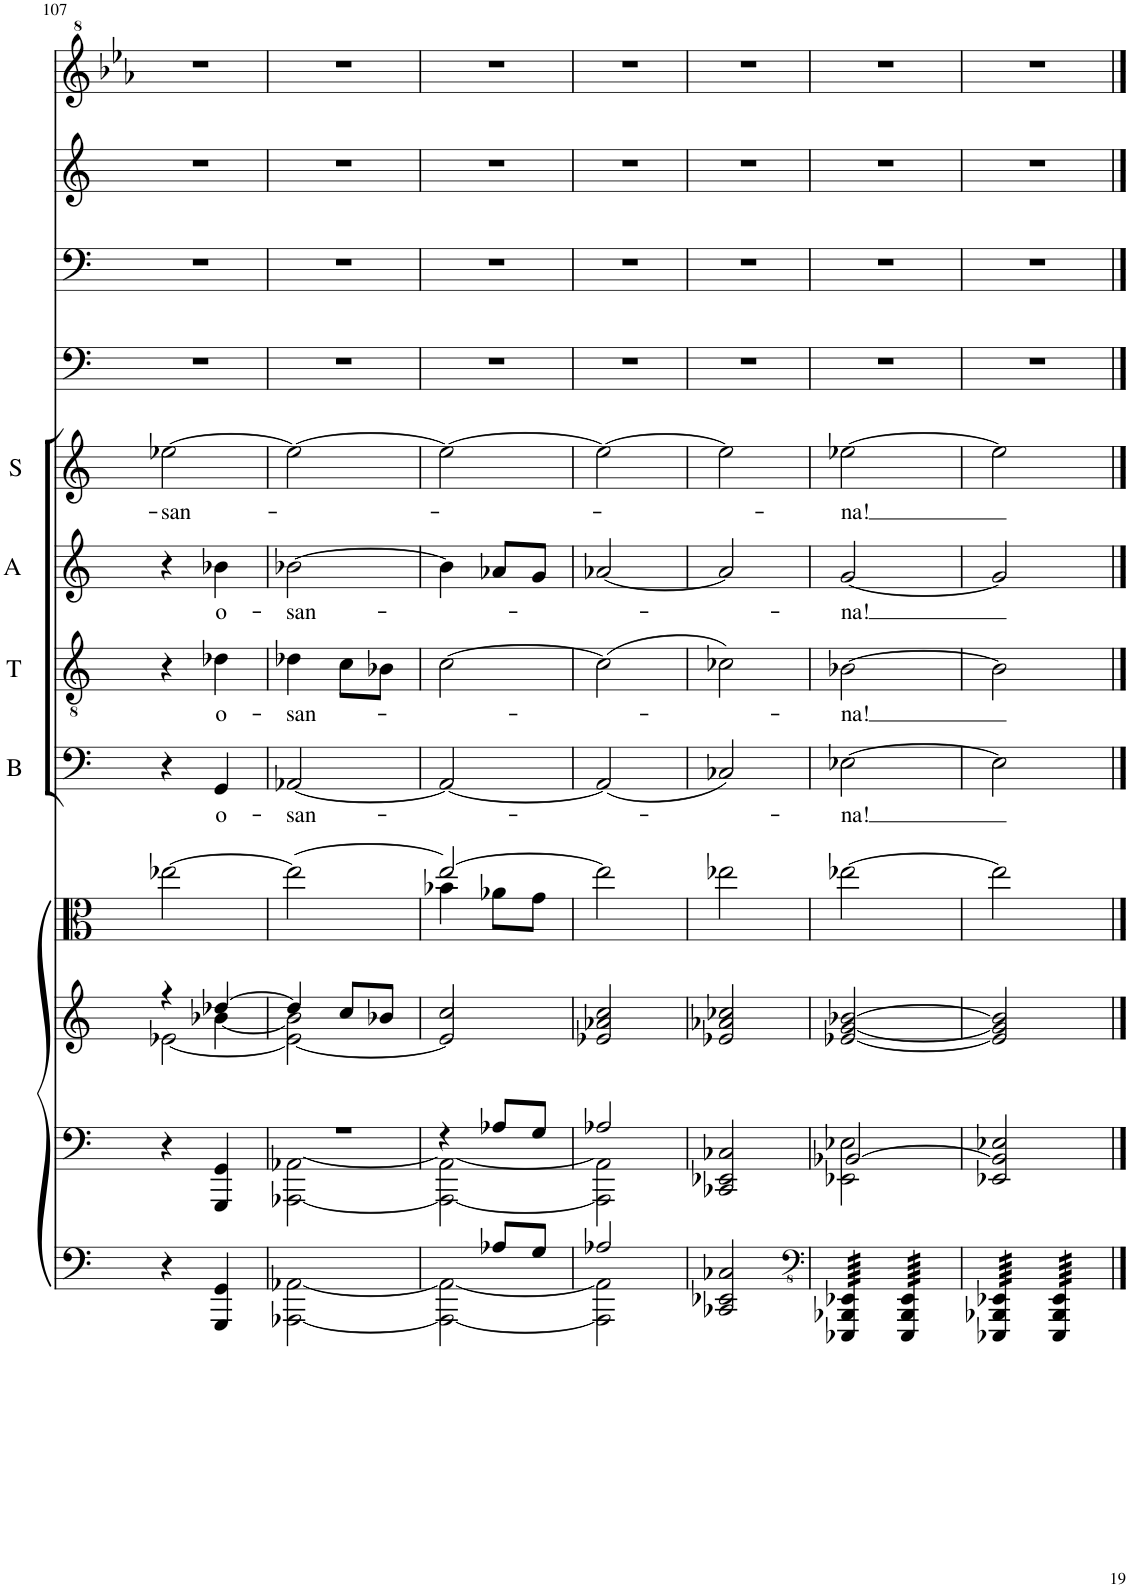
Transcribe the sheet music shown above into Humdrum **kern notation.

**kern	**kern	**kern	**kern	**kern	**text	**kern	**text	**kern	**text	**kern	**text	**kern	**kern	**kern	**kern
*part12	*part11	*part10	*part9	*part8	*part8	*part7	*part7	*part6	*part6	*part5	*part5	*part4	*part3	*part2	*part1
*staff12	*staff11	*staff10	*staff9	*staff8	*staff8	*staff7	*staff7	*staff6	*staff6	*staff5	*staff5	*staff4	*staff3	*staff2	*staff1
*I"Pauke	*I"Kontrabasse	*I"Synthesizer Strings-R2	*I"Bratschen	*I"Bass	*	*I"Tenor	*	*I"Alt	*	*I"Sopran	*	*I"Bass Solo	*I"Tenor Solo	*I"Alt Solo	*I"Sopran Solo
*	*	*I'Str	*	*I'B	*	*I'T	*	*I'A	*	*I'S	*	*	*	*	*
!!LO:PB:g=z
*clefF4	*clefF4	*clefG2	*clefC3	*clefF4	*	*clefGv2	*	*clefG2	*	*clefG2	*	*clefF4	*clefF4	*clefG2	*clefG^2
*	*	*	*	*	*	*ITrd7c12	*	*ITrd1c2	*	*	*	*	*	*ITrd4c7	*ITrd-7c-12
*k[]	*k[]	*k[]	*k[]	*k[]	*	*k[]	*	*k[]	*	*k[]	*	*k[]	*k[]	*k[]	*k[b-e-a-]
*M2/4	*M2/4	*M2/4	*M2/4	*M2/4	*	*M2/4	*	*M2/4	*	*M2/4	*	*M2/4	*M2/4	*M2/4	*M2/4
=107	=107	=107	=107	=107	=107	=107	=107	=107	=107	=107	=107	=107	=107	=107	=107
*	*	*^	*	*	*	*	*	*	*	*	*	*	*	*	*
*	*	*	*^	*	*	*	*	*	*	*	*	*	*	*	*	*
!	!	!	!	!	!	!	!	!	!	!	!	!	!LO:LY:b	!	!	!	!
4r	4r	4r	4ryy	[2e-X\	[2ee-X\	4r	.	4r	.	4r	.	[2ee-X\	-san-	2r	2r	2r	2r
!	!	!	!	!	!	!	!LO:LY:b	!	!LO:LY:b	!	!LO:LY:b	!	!	!	!	!	!
4GGG/ 4GG/	4GGG/ 4GG/	[4dd-X/	[4b-X\	.	.	4GG/	o-	4d-X\	o-	4b-X\	o-	.	.	.	.	.	.
=108	=108	=108	=108	=108	=108	=108	=108	=108	=108	=108	=108	=108	=108	=108	=108	=108	=108
*^	*^	*	*	*	*	*	*	*	*	*	*	*	*	*	*	*	*
!	!	!	!	!	!	!	!	!	!LO:LY:b	!	!LO:LY:b	!	!LO:LY:b	!	!	!	!	!	!
2ryy	[2AAA-X\ [2AA-X\	2r	[2AAA-X\ [2AA-X\	4dd-/]	2b-\]	2e-\_	2ee-\_	[2AA-X/	-san-	4d-X\	-san-	[2b-X\	-san-	2ee-\_	.	2r	2r	2r	2r
.	.	.	.	8cc/L	.	.	.	.	.	8c\L	.	.	.	.	.	.	.	.	.
.	.	.	.	8b-X/J	.	.	.	.	.	8B-X\J	.	.	.	.	.	.	.	.	.
*	*	*	*	*	*v	*v	*	*	*	*	*	*	*	*	*	*	*	*	*
=109	=109	=109	=109	=109	=109	=109	=109	=109	=109	=109	=109	=109	=109	=109	=109	=109	=109	=109
*	*	*	*	*	*	*^	*	*	*	*	*	*	*	*	*	*	*	*
4ryy	2AAA-\_ 2AA-\_	4r	2AAA-\_ 2AA-\_	2cc/	2e-/]	2ee-/_	4b-X\	2AA-/_	.	[2c\	.	4b-\]	.	2ee-\_	.	2r	2r	2r	2r
8A-X/L	.	8A-X/L	.	.	.	.	8a-X\L	.	.	.	.	8a-X/L	.	.	.	.	.	.	.
8G/J	.	8G/J	.	.	.	.	8g\J	.	.	.	.	8g/J	.	.	.	.	.	.	.
*	*	*	*	*v	*v	*	*	*	*	*	*	*	*	*	*	*	*	*	*
*	*	*	*	*	*v	*v	*	*	*	*	*	*	*	*	*	*	*	*
=110	=110	=110	=110	=110	=110	=110	=110	=110	=110	=110	=110	=110	=110	=110	=110	=110	=110
2A-X/	2AAA-\] 2AA-\]	2A-X/	2AAA-\] 2AA-\]	2e-X/ 2a-X/ 2cc/	2ee-\]	(2AA-/]	.	(2c\]	.	[2a-X/	.	2ee-\_	.	2r	2r	2r	2r
*v	*v	*	*	*	*	*	*	*	*	*	*	*	*	*	*	*	*
*	*v	*v	*	*	*	*	*	*	*	*	*	*	*	*	*	*
=111	=111	=111	=111	=111	=111	=111	=111	=111	=111	=111	=111	=111	=111	=111	=111
2CC-X/ 2EE-X/ 2C-X/	2CC-X/ 2EE-X/ 2C-X/	2e-X/ 2a-X/ 2cc-X/	2ee-X\	2C-X/)	.	2c-X\)	.	2a-/]	.	2ee-\]	.	2r	2r	2r	2r
=112	=112	=112	=112	=112	=112	=112	=112	=112	=112	=112	=112	=112	=112	=112	=112
*clefFv4	*	*	*	*	*	*	*	*	*	*	*	*	*	*	*
*	*^	*	*	*	*	*	*	*	*	*	*	*	*	*	*
!	!	!	!	!	!	!LO:LY:b	!	!LO:LY:b	!	!LO:LY:b	!	!LO:LY:b	!	!	!	!
*tremolo	*	*	*	*	*	*	*	*	*	*	*	*	*	*	*	*
64EEEE-X/ 64BBBB-X/ 64EEE-X/LLLL	[2BB-X/	2EE-X\ 2E-X\	[2e-X/ [2g/ [2b-X/	[2ee-X\	[2E-X\	-na!	[2B-X\	-na!	[2g/	-na!	[2ee-X\	-na!	2r	2r	2r	2r
64EEEE-X/ 64BBBB-X/ 64EEE-X/	.	.	.	.	.	.	.	.	.	.	.	.	.	.	.	.
64EEEE-X/ 64BBBB-X/ 64EEE-X/	.	.	.	.	.	.	.	.	.	.	.	.	.	.	.	.
64EEEE-X/ 64BBBB-X/ 64EEE-X/	.	.	.	.	.	.	.	.	.	.	.	.	.	.	.	.
64EEEE-X/ 64BBBB-X/ 64EEE-X/	.	.	.	.	.	.	.	.	.	.	.	.	.	.	.	.
64EEEE-X/ 64BBBB-X/ 64EEE-X/	.	.	.	.	.	.	.	.	.	.	.	.	.	.	.	.
64EEEE-X/ 64BBBB-X/ 64EEE-X/	.	.	.	.	.	.	.	.	.	.	.	.	.	.	.	.
64EEEE-X/ 64BBBB-X/ 64EEE-X/	.	.	.	.	.	.	.	.	.	.	.	.	.	.	.	.
64EEEE-X/ 64BBBB-X/ 64EEE-X/	.	.	.	.	.	.	.	.	.	.	.	.	.	.	.	.
64EEEE-X/ 64BBBB-X/ 64EEE-X/	.	.	.	.	.	.	.	.	.	.	.	.	.	.	.	.
64EEEE-X/ 64BBBB-X/ 64EEE-X/	.	.	.	.	.	.	.	.	.	.	.	.	.	.	.	.
64EEEE-X/ 64BBBB-X/ 64EEE-X/	.	.	.	.	.	.	.	.	.	.	.	.	.	.	.	.
64EEEE-X/ 64BBBB-X/ 64EEE-X/	.	.	.	.	.	.	.	.	.	.	.	.	.	.	.	.
64EEEE-X/ 64BBBB-X/ 64EEE-X/	.	.	.	.	.	.	.	.	.	.	.	.	.	.	.	.
64EEEE-X/ 64BBBB-X/ 64EEE-X/	.	.	.	.	.	.	.	.	.	.	.	.	.	.	.	.
64EEEE-X/ 64BBBB-X/ 64EEE-X/JJJJ	.	.	.	.	.	.	.	.	.	.	.	.	.	.	.	.
64EEEE-/ 64BBBB-/ 64EEE-/LLLL	.	.	.	.	.	.	.	.	.	.	.	.	.	.	.	.
64EEEE-/ 64BBBB-/ 64EEE-/	.	.	.	.	.	.	.	.	.	.	.	.	.	.	.	.
64EEEE-/ 64BBBB-/ 64EEE-/	.	.	.	.	.	.	.	.	.	.	.	.	.	.	.	.
64EEEE-/ 64BBBB-/ 64EEE-/	.	.	.	.	.	.	.	.	.	.	.	.	.	.	.	.
64EEEE-/ 64BBBB-/ 64EEE-/	.	.	.	.	.	.	.	.	.	.	.	.	.	.	.	.
64EEEE-/ 64BBBB-/ 64EEE-/	.	.	.	.	.	.	.	.	.	.	.	.	.	.	.	.
64EEEE-/ 64BBBB-/ 64EEE-/	.	.	.	.	.	.	.	.	.	.	.	.	.	.	.	.
64EEEE-/ 64BBBB-/ 64EEE-/	.	.	.	.	.	.	.	.	.	.	.	.	.	.	.	.
64EEEE-/ 64BBBB-/ 64EEE-/	.	.	.	.	.	.	.	.	.	.	.	.	.	.	.	.
64EEEE-/ 64BBBB-/ 64EEE-/	.	.	.	.	.	.	.	.	.	.	.	.	.	.	.	.
64EEEE-/ 64BBBB-/ 64EEE-/	.	.	.	.	.	.	.	.	.	.	.	.	.	.	.	.
64EEEE-/ 64BBBB-/ 64EEE-/	.	.	.	.	.	.	.	.	.	.	.	.	.	.	.	.
64EEEE-/ 64BBBB-/ 64EEE-/	.	.	.	.	.	.	.	.	.	.	.	.	.	.	.	.
64EEEE-/ 64BBBB-/ 64EEE-/	.	.	.	.	.	.	.	.	.	.	.	.	.	.	.	.
64EEEE-/ 64BBBB-/ 64EEE-/	.	.	.	.	.	.	.	.	.	.	.	.	.	.	.	.
64EEEE-/ 64BBBB-/ 64EEE-/JJJJ	.	.	.	.	.	.	.	.	.	.	.	.	.	.	.	.
*	*v	*v	*	*	*	*	*	*	*	*	*	*	*	*	*	*
=113	=113	=113	=113	=113	=113	=113	=113	=113	=113	=113	=113	=113	=113	=113	=113
64EEEE-X/ 64BBBB-X/ 64EEE-X/LLLL	2EE-X/ 2BB-/] 2E-X/	2e-/] 2g/] 2b-/]	2ee-\]	2E-\]	.	2B-\]	.	2g/]	.	2ee-\]	.	2r	2r	2r	2r
64EEEE-X/ 64BBBB-X/ 64EEE-X/	.	.	.	.	.	.	.	.	.	.	.	.	.	.	.
64EEEE-X/ 64BBBB-X/ 64EEE-X/	.	.	.	.	.	.	.	.	.	.	.	.	.	.	.
64EEEE-X/ 64BBBB-X/ 64EEE-X/	.	.	.	.	.	.	.	.	.	.	.	.	.	.	.
64EEEE-X/ 64BBBB-X/ 64EEE-X/	.	.	.	.	.	.	.	.	.	.	.	.	.	.	.
64EEEE-X/ 64BBBB-X/ 64EEE-X/	.	.	.	.	.	.	.	.	.	.	.	.	.	.	.
64EEEE-X/ 64BBBB-X/ 64EEE-X/	.	.	.	.	.	.	.	.	.	.	.	.	.	.	.
64EEEE-X/ 64BBBB-X/ 64EEE-X/	.	.	.	.	.	.	.	.	.	.	.	.	.	.	.
64EEEE-X/ 64BBBB-X/ 64EEE-X/	.	.	.	.	.	.	.	.	.	.	.	.	.	.	.
64EEEE-X/ 64BBBB-X/ 64EEE-X/	.	.	.	.	.	.	.	.	.	.	.	.	.	.	.
64EEEE-X/ 64BBBB-X/ 64EEE-X/	.	.	.	.	.	.	.	.	.	.	.	.	.	.	.
64EEEE-X/ 64BBBB-X/ 64EEE-X/	.	.	.	.	.	.	.	.	.	.	.	.	.	.	.
64EEEE-X/ 64BBBB-X/ 64EEE-X/	.	.	.	.	.	.	.	.	.	.	.	.	.	.	.
64EEEE-X/ 64BBBB-X/ 64EEE-X/	.	.	.	.	.	.	.	.	.	.	.	.	.	.	.
64EEEE-X/ 64BBBB-X/ 64EEE-X/	.	.	.	.	.	.	.	.	.	.	.	.	.	.	.
64EEEE-X/ 64BBBB-X/ 64EEE-X/JJJJ	.	.	.	.	.	.	.	.	.	.	.	.	.	.	.
64EEEE-/ 64BBBB-/ 64EEE-/LLLL	.	.	.	.	.	.	.	.	.	.	.	.	.	.	.
64EEEE-/ 64BBBB-/ 64EEE-/	.	.	.	.	.	.	.	.	.	.	.	.	.	.	.
64EEEE-/ 64BBBB-/ 64EEE-/	.	.	.	.	.	.	.	.	.	.	.	.	.	.	.
64EEEE-/ 64BBBB-/ 64EEE-/	.	.	.	.	.	.	.	.	.	.	.	.	.	.	.
64EEEE-/ 64BBBB-/ 64EEE-/	.	.	.	.	.	.	.	.	.	.	.	.	.	.	.
64EEEE-/ 64BBBB-/ 64EEE-/	.	.	.	.	.	.	.	.	.	.	.	.	.	.	.
64EEEE-/ 64BBBB-/ 64EEE-/	.	.	.	.	.	.	.	.	.	.	.	.	.	.	.
64EEEE-/ 64BBBB-/ 64EEE-/	.	.	.	.	.	.	.	.	.	.	.	.	.	.	.
64EEEE-/ 64BBBB-/ 64EEE-/	.	.	.	.	.	.	.	.	.	.	.	.	.	.	.
64EEEE-/ 64BBBB-/ 64EEE-/	.	.	.	.	.	.	.	.	.	.	.	.	.	.	.
64EEEE-/ 64BBBB-/ 64EEE-/	.	.	.	.	.	.	.	.	.	.	.	.	.	.	.
64EEEE-/ 64BBBB-/ 64EEE-/	.	.	.	.	.	.	.	.	.	.	.	.	.	.	.
64EEEE-/ 64BBBB-/ 64EEE-/	.	.	.	.	.	.	.	.	.	.	.	.	.	.	.
64EEEE-/ 64BBBB-/ 64EEE-/	.	.	.	.	.	.	.	.	.	.	.	.	.	.	.
64EEEE-/ 64BBBB-/ 64EEE-/	.	.	.	.	.	.	.	.	.	.	.	.	.	.	.
64EEEE-/ 64BBBB-/ 64EEE-/JJJJ	.	.	.	.	.	.	.	.	.	.	.	.	.	.	.
*Xtremolo	*	*	*	*	*	*	*	*	*	*	*	*	*	*	*
==	==	==	==	==	==	==	==	==	==	==	==	==	==	==	==
*-	*-	*-	*-	*-	*-	*-	*-	*-	*-	*-	*-	*-	*-	*-	*-
